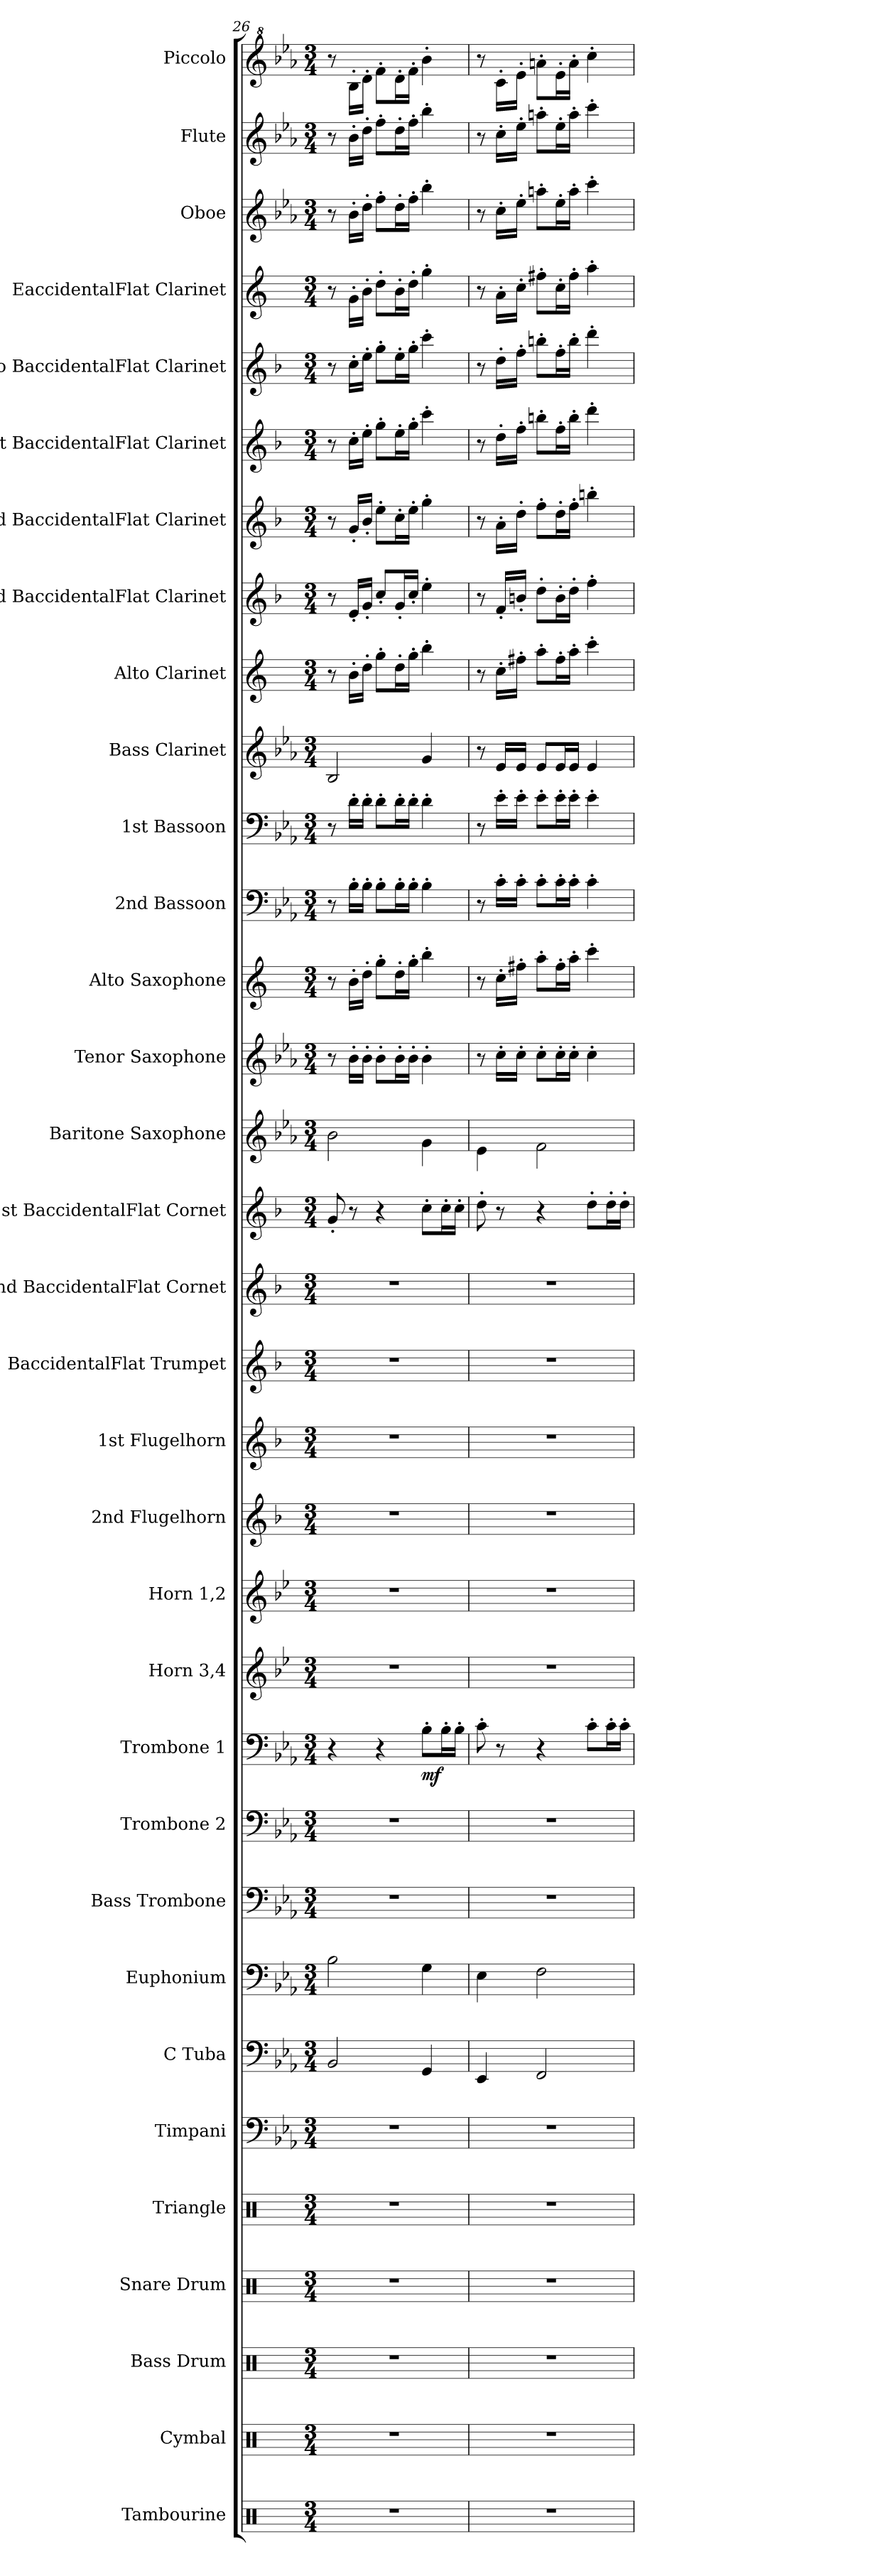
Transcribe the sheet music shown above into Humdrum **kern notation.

**kern	**kern	**kern	**kern	**kern	**kern	**kern	**kern	**kern	**kern	**kern	**dynam	**kern	**kern	**kern	**kern	**kern	**kern	**kern	**kern	**kern	**kern	**kern	**kern	**kern	**kern	**kern	**kern	**kern	**kern	**kern	**kern	**kern	**kern
*part33	*part32	*part31	*part30	*part29	*part28	*part27	*part26	*part25	*part24	*part23	*part23	*part22	*part21	*part20	*part19	*part18	*part17	*part16	*part15	*part14	*part13	*part12	*part11	*part10	*part9	*part8	*part7	*part6	*part5	*part4	*part3	*part2	*part1
*staff33	*staff32	*staff31	*staff30	*staff29	*staff28	*staff27	*staff26	*staff25	*staff24	*staff23	*staff23	*staff22	*staff21	*staff20	*staff19	*staff18	*staff17	*staff16	*staff15	*staff14	*staff13	*staff12	*staff11	*staff10	*staff9	*staff8	*staff7	*staff6	*staff5	*staff4	*staff3	*staff2	*staff1
*I"Tambourine	*I"Cymbal	*I"Bass Drum	*I"Snare Drum	*I"Triangle	*I"Timpani	*I"C Tuba	*I"Euphonium	*I"Bass Trombone	*I"Trombone 2	*I"Trombone 1	*	*I"Horn 3,4	*I"Horn 1,2	*I"2nd Flugelhorn	*I"1st Flugelhorn	*I"BaccidentalFlat Trumpet	*I"2nd BaccidentalFlat Cornet	*I"1st BaccidentalFlat Cornet	*I"Baritone Saxophone	*I"Tenor Saxophone	*I"Alto Saxophone	*I"2nd Bassoon	*I"1st Bassoon	*I"Bass Clarinet	*I"Alto Clarinet	*I"3rd BaccidentalFlat Clarinet	*I"2nd BaccidentalFlat Clarinet	*I"1st BaccidentalFlat Clarinet	*I"Solo BaccidentalFlat Clarinet	*I"EaccidentalFlat Clarinet	*I"Oboe	*I"Flute	*I"Piccolo
*I'Tamb.	*I'Cym.	*I'B. Dr.	*I'Sn. Dr.	*I'Trgl.	*I'Timp.	*I'C Tu.	*I'Eu.	*I'B. Trb.	*I'Trb. 2	*I'Trb. 1	*	*I'Hn. 3,4	*I'Hn. 1,2	*I'2nd Flghn.	*I'1st Flghn.	*I'BaccidentalFlat Tpt.	*I'2nd BaccidentalFlat Cnt.	*I'1st BaccidentalFlat Cnt.	*I'Bar. Sax.	*I'T. Sax.	*I'A. Sax.	*I'2nd Bsn.	*I'1st Bsn.	*I'B. Cl.	*I'A. Cl.	*I'3rd BaccidentalFlat Cl.	*I'2nd BaccidentalFlat Cl.	*I'1st BaccidentalFlat Cl.	*I'Solo BaccidentalFlat Cl.	*I'EaccidentalFlat Cl.	*I'Ob.	*I'Fl.	*I'Picc.
*clefX	*clefX	*clefX	*clefX	*clefX	*clefF4	*clefF4	*clefF4	*clefF4	*clefF4	*clefF4	*	*clefG2	*clefG2	*clefG2	*clefG2	*clefG2	*clefG2	*clefG2	*clefG2	*clefG2	*clefG2	*clefF4	*clefF4	*clefG2	*clefG2	*clefG2	*clefG2	*clefG2	*clefG2	*clefG2	*clefG2	*clefG2	*clefG^2
*	*	*	*	*	*	*	*	*	*	*	*	*ITrd4c7	*ITrd4c7	*ITrd1c2	*ITrd1c2	*ITrd1c2	*ITrd1c2	*ITrd1c2	*ITrd12c21	*ITrd8c14	*ITrd5c9	*	*	*ITrd8c14	*ITrd5c9	*ITrd1c2	*ITrd1c2	*ITrd1c2	*ITrd1c2	*ITrd-2c-3	*	*	*ITrd-7c-12
*k[]	*k[]	*k[]	*k[]	*k[]	*k[b-e-a-]	*k[b-e-a-]	*k[b-e-a-]	*k[b-e-a-]	*k[b-e-a-]	*k[b-e-a-]	*	*k[b-e-a-]	*k[b-e-a-]	*k[b-e-a-]	*k[b-e-a-]	*k[b-e-a-]	*k[b-e-a-]	*k[b-e-a-]	*k[b-e-a-]	*k[b-e-a-]	*k[b-e-a-]	*k[b-e-a-]	*k[b-e-a-]	*k[b-e-a-]	*k[b-e-a-]	*k[b-e-a-]	*k[b-e-a-]	*k[b-e-a-]	*k[b-e-a-]	*k[b-e-a-]	*k[b-e-a-]	*k[b-e-a-]	*k[b-e-a-]
*M3/4	*M3/4	*M3/4	*M3/4	*M3/4	*M3/4	*M3/4	*M3/4	*M3/4	*M3/4	*M3/4	*	*M3/4	*M3/4	*M3/4	*M3/4	*M3/4	*M3/4	*M3/4	*M3/4	*M3/4	*M3/4	*M3/4	*M3/4	*M3/4	*M3/4	*M3/4	*M3/4	*M3/4	*M3/4	*M3/4	*M3/4	*M3/4	*M3/4
=26	=26	=26	=26	=26	=26	=26	=26	=26	=26	=26	=26	=26	=26	=26	=26	=26	=26	=26	=26	=26	=26	=26	=26	=26	=26	=26	=26	=26	=26	=26	=26	=26	=26
2.r	2.r	2.r	2.r	2.r	2.r	2BB-/	2B-\	2.r	2.r	4r	.	2.r	2.r	2.r	2.r	2.r	2.r	8f'/	2B-\	8r	8r	8r	8r	2BB-/	8r	8r	8r	8r	8r	8r	8r	8r	8r
.	.	.	.	.	.	.	.	.	.	.	.	.	.	.	.	.	.	8r	.	16B-'\LL	16d'\LL	16B-'\LL	16d'\LL	.	16d'\LL	16d'/LL	16f'/LL	16b-'\LL	16b-'\LL	16b-'\LL	16b-'\LL	16b-'\LL	16bb-'\LL
.	.	.	.	.	.	.	.	.	.	.	.	.	.	.	.	.	.	.	.	16B-'\JJ	16f'\JJ	16B-'\JJ	16d'\JJ	.	16f'\JJ	16f'/JJ	16a-'/JJ	16dd'\JJ	16dd'\JJ	16dd'\JJ	16dd'\JJ	16dd'\JJ	16ddd'\JJ
.	.	.	.	.	.	.	.	.	.	4r	.	.	.	.	.	.	.	4r	.	8B-'\L	8b-'\L	8B-'\L	8d'\L	.	8b-'\L	8b-'/L	8dd'\L	8ff'\L	8ff'\L	8ff'\L	8ff'\L	8ff'\L	8fff'\L
.	.	.	.	.	.	.	.	.	.	.	.	.	.	.	.	.	.	.	.	16B-'\L	16f'\L	16B-'\L	16d'\L	.	16f'\L	16f'/L	16b-'\L	16dd'\L	16dd'\L	16dd'\L	16dd'\L	16dd'\L	16ddd'\L
.	.	.	.	.	.	.	.	.	.	.	.	.	.	.	.	.	.	.	.	16B-'\JJ	16b-'\JJ	16B-'\JJ	16d'\JJ	.	16b-'\JJ	16b-'/JJ	16dd'\JJ	16ff'\JJ	16ff'\JJ	16ff'\JJ	16ff'\JJ	16ff'\JJ	16fff'\JJ
!	!	!	!	!	!	!	!	!	!	!	!LO:DY:b	!	!	!	!	!	!	!	!	!	!	!	!	!	!	!	!	!	!	!	!	!	!
.	.	.	.	.	.	4GG/	4G\	.	.	8B-'\L	mf	.	.	.	.	.	.	8b-'\L	4G\	4B-'\	4dd'\	4B-'\	4d'\	4G/	4dd'\	4dd'\	4ff'\	4bb-'\	4bb-'\	4bb-'\	4bb-'\	4bb-'\	4bbb-'\
.	.	.	.	.	.	.	.	.	.	16B-'\L	.	.	.	.	.	.	.	16b-'\L	.	.	.	.	.	.	.	.	.	.	.	.	.	.	.
.	.	.	.	.	.	.	.	.	.	16B-'\JJ	.	.	.	.	.	.	.	16b-'\JJ	.	.	.	.	.	.	.	.	.	.	.	.	.	.	.
=27	=27	=27	=27	=27	=27	=27	=27	=27	=27	=27	=27	=27	=27	=27	=27	=27	=27	=27	=27	=27	=27	=27	=27	=27	=27	=27	=27	=27	=27	=27	=27	=27	=27
2.r	2.r	2.r	2.r	2.r	2.r	4EE-/	4E-\	2.r	2.r	8c'\	.	2.r	2.r	2.r	2.r	2.r	2.r	8cc'\	4E-\	8r	8r	8r	8r	8r	8r	8r	8r	8r	8r	8r	8r	8r	8r
.	.	.	.	.	.	.	.	.	.	8r	.	.	.	.	.	.	.	8r	.	16c'\LL	16e-'\LL	16c'\LL	16e-'\LL	16E-/LL	16e-'\LL	16e-'/LL	16g'\LL	16cc'\LL	16cc'\LL	16cc'\LL	16cc'\LL	16cc'\LL	16ccc'\LL
.	.	.	.	.	.	.	.	.	.	.	.	.	.	.	.	.	.	.	.	16c'\JJ	16an'\JJ	16c'\JJ	16e-'\JJ	16E-/JJ	16an'\JJ	16an'/JJ	16cc'\JJ	16ee-'\JJ	16ee-'\JJ	16ee-'\JJ	16ee-'\JJ	16ee-'\JJ	16eee-'\JJ
.	.	.	.	.	.	2FF/	2F\	.	.	4r	.	.	.	.	.	.	.	4r	2F\	8c'\L	8cc'\L	8c'\L	8e-'\L	8E-/L	8cc'\L	8cc'\L	8ee-'\L	8aan'\L	8aan'\L	8aan'\L	8aan'\L	8aan'\L	8aaan'\L
.	.	.	.	.	.	.	.	.	.	.	.	.	.	.	.	.	.	.	.	16c'\L	16a'\L	16c'\L	16e-'\L	16E-/L	16a'\L	16a'\L	16cc'\L	16ee-'\L	16ee-'\L	16ee-'\L	16ee-'\L	16ee-'\L	16eee-'\L
.	.	.	.	.	.	.	.	.	.	.	.	.	.	.	.	.	.	.	.	16c'\JJ	16cc'\JJ	16c'\JJ	16e-'\JJ	16E-/JJ	16cc'\JJ	16cc'\JJ	16ee-'\JJ	16aa'\JJ	16aa'\JJ	16aa'\JJ	16aa'\JJ	16aa'\JJ	16aaa'\JJ
.	.	.	.	.	.	.	.	.	.	8c'\L	.	.	.	.	.	.	.	8cc'\L	.	4c'\	4ee-'\	4c'\	4e-'\	4E-/	4ee-'\	4ee-'\	4aan'\	4ccc'\	4ccc'\	4ccc'\	4ccc'\	4ccc'\	4cccc'\
.	.	.	.	.	.	.	.	.	.	16c'\L	.	.	.	.	.	.	.	16cc'\L	.	.	.	.	.	.	.	.	.	.	.	.	.	.	.
.	.	.	.	.	.	.	.	.	.	16c'\JJ	.	.	.	.	.	.	.	16cc'\JJ	.	.	.	.	.	.	.	.	.	.	.	.	.	.	.
=	=	=	=	=	=	=	=	=	=	=	=	=	=	=	=	=	=	=	=	=	=	=	=	=	=	=	=	=	=	=	=	=	=
*-	*-	*-	*-	*-	*-	*-	*-	*-	*-	*-	*-	*-	*-	*-	*-	*-	*-	*-	*-	*-	*-	*-	*-	*-	*-	*-	*-	*-	*-	*-	*-	*-	*-
